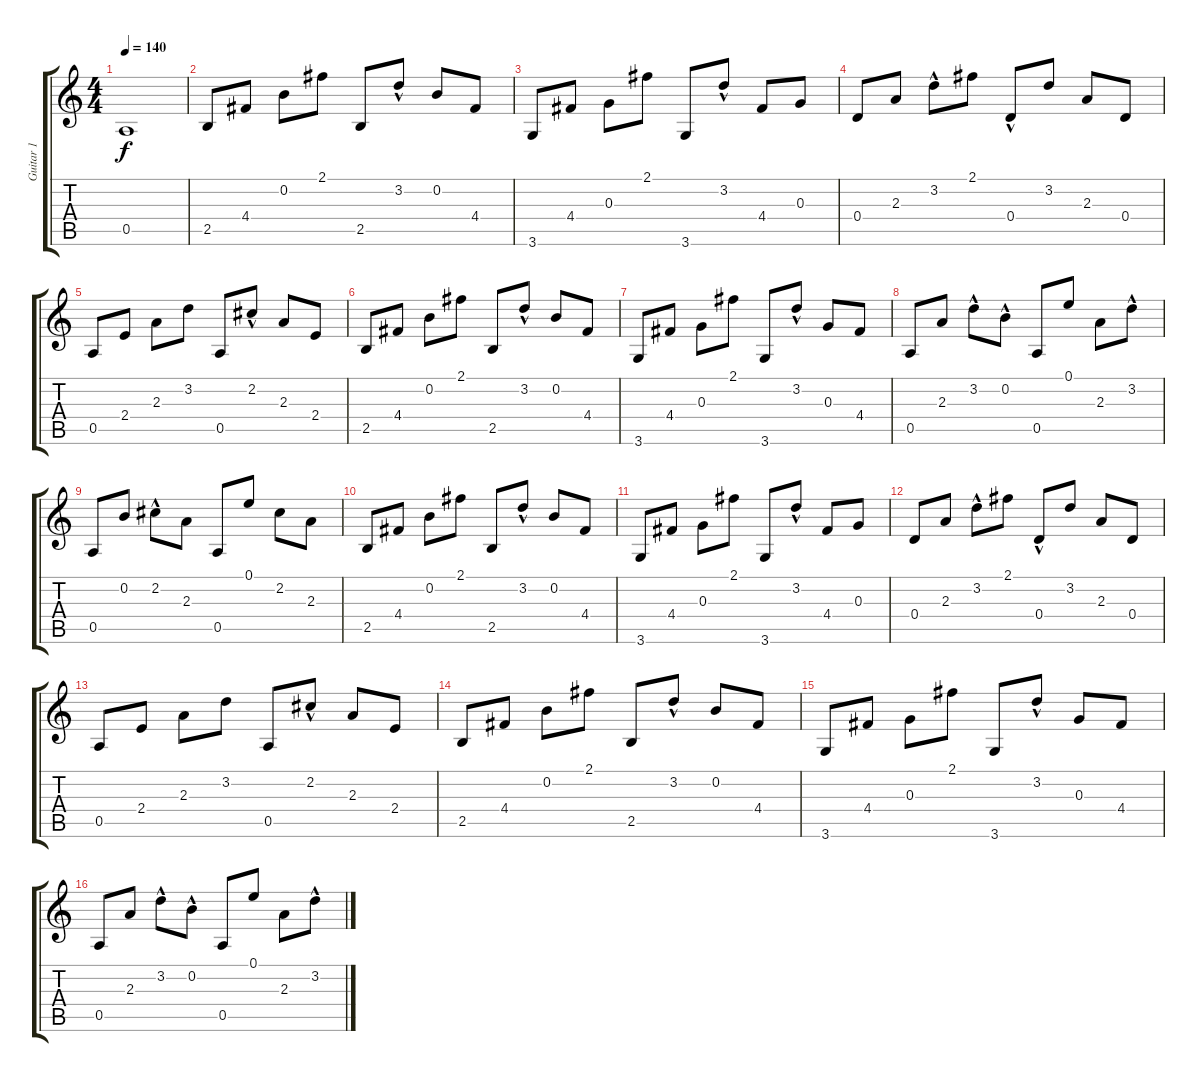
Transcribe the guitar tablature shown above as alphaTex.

\track ("Guitar 1" "Guitar 1") {instrument acousticguitarsteel}
\staff {score tabs}
\tuning (E4 B3 G3 D3 A2 E2) {hide}
\ts (4 4)
\tempo 140
\clef g2
\ks c
0.5.1{dy f} |
2.5.8 4.4.8 0.2.8 2.1.8 2.5.8 3.2{hac}.8 0.2.8 4.4.8 |
3.6.8 4.4.8 0.3.8 2.1.8 3.6.8 3.2{hac}.8 4.4.8 0.3.8 |
0.4.8 2.3.8 3.2{hac}.8 2.1.8 0.4{hac}.8 3.2.8 2.3.8 0.4.8 |
0.5.8 2.4.8 2.3.8 3.2.8 0.5.8 2.2{hac}.8 2.3.8 2.4.8 |
2.5.8 4.4.8 0.2.8 2.1.8 2.5.8 3.2{hac}.8 0.2.8 4.4.8 |
3.6.8 4.4.8 0.3.8 2.1.8 3.6.8 3.2{hac}.8 0.3.8 4.4.8 |
0.5.8 2.3.8 3.2{hac}.8 0.2{hac}.8 0.5.8 0.1.8 2.3.8 3.2{hac}.8 |
0.5.8 0.2.8 2.2{hac}.8 2.3.8 0.5.8 0.1.8 2.2.8 2.3.8 |
2.5.8 4.4.8 0.2.8 2.1.8 2.5.8 3.2{hac}.8 0.2.8 4.4.8 |
3.6.8 4.4.8 0.3.8 2.1.8 3.6.8 3.2{hac}.8 4.4.8 0.3.8 |
0.4.8 2.3.8 3.2{hac}.8 2.1.8 0.4{hac}.8 3.2.8 2.3.8 0.4.8 |
0.5.8 2.4.8 2.3.8 3.2.8 0.5.8 2.2{hac}.8 2.3.8 2.4.8 |
2.5.8 4.4.8 0.2.8 2.1.8 2.5.8 3.2{hac}.8 0.2.8 4.4.8 |
3.6.8 4.4.8 0.3.8 2.1.8 3.6.8 3.2{hac}.8 0.3.8 4.4.8 |
0.5.8 2.3.8 3.2{hac}.8 0.2{hac}.8 0.5.8 0.1.8 2.3.8 3.2{hac}.8
